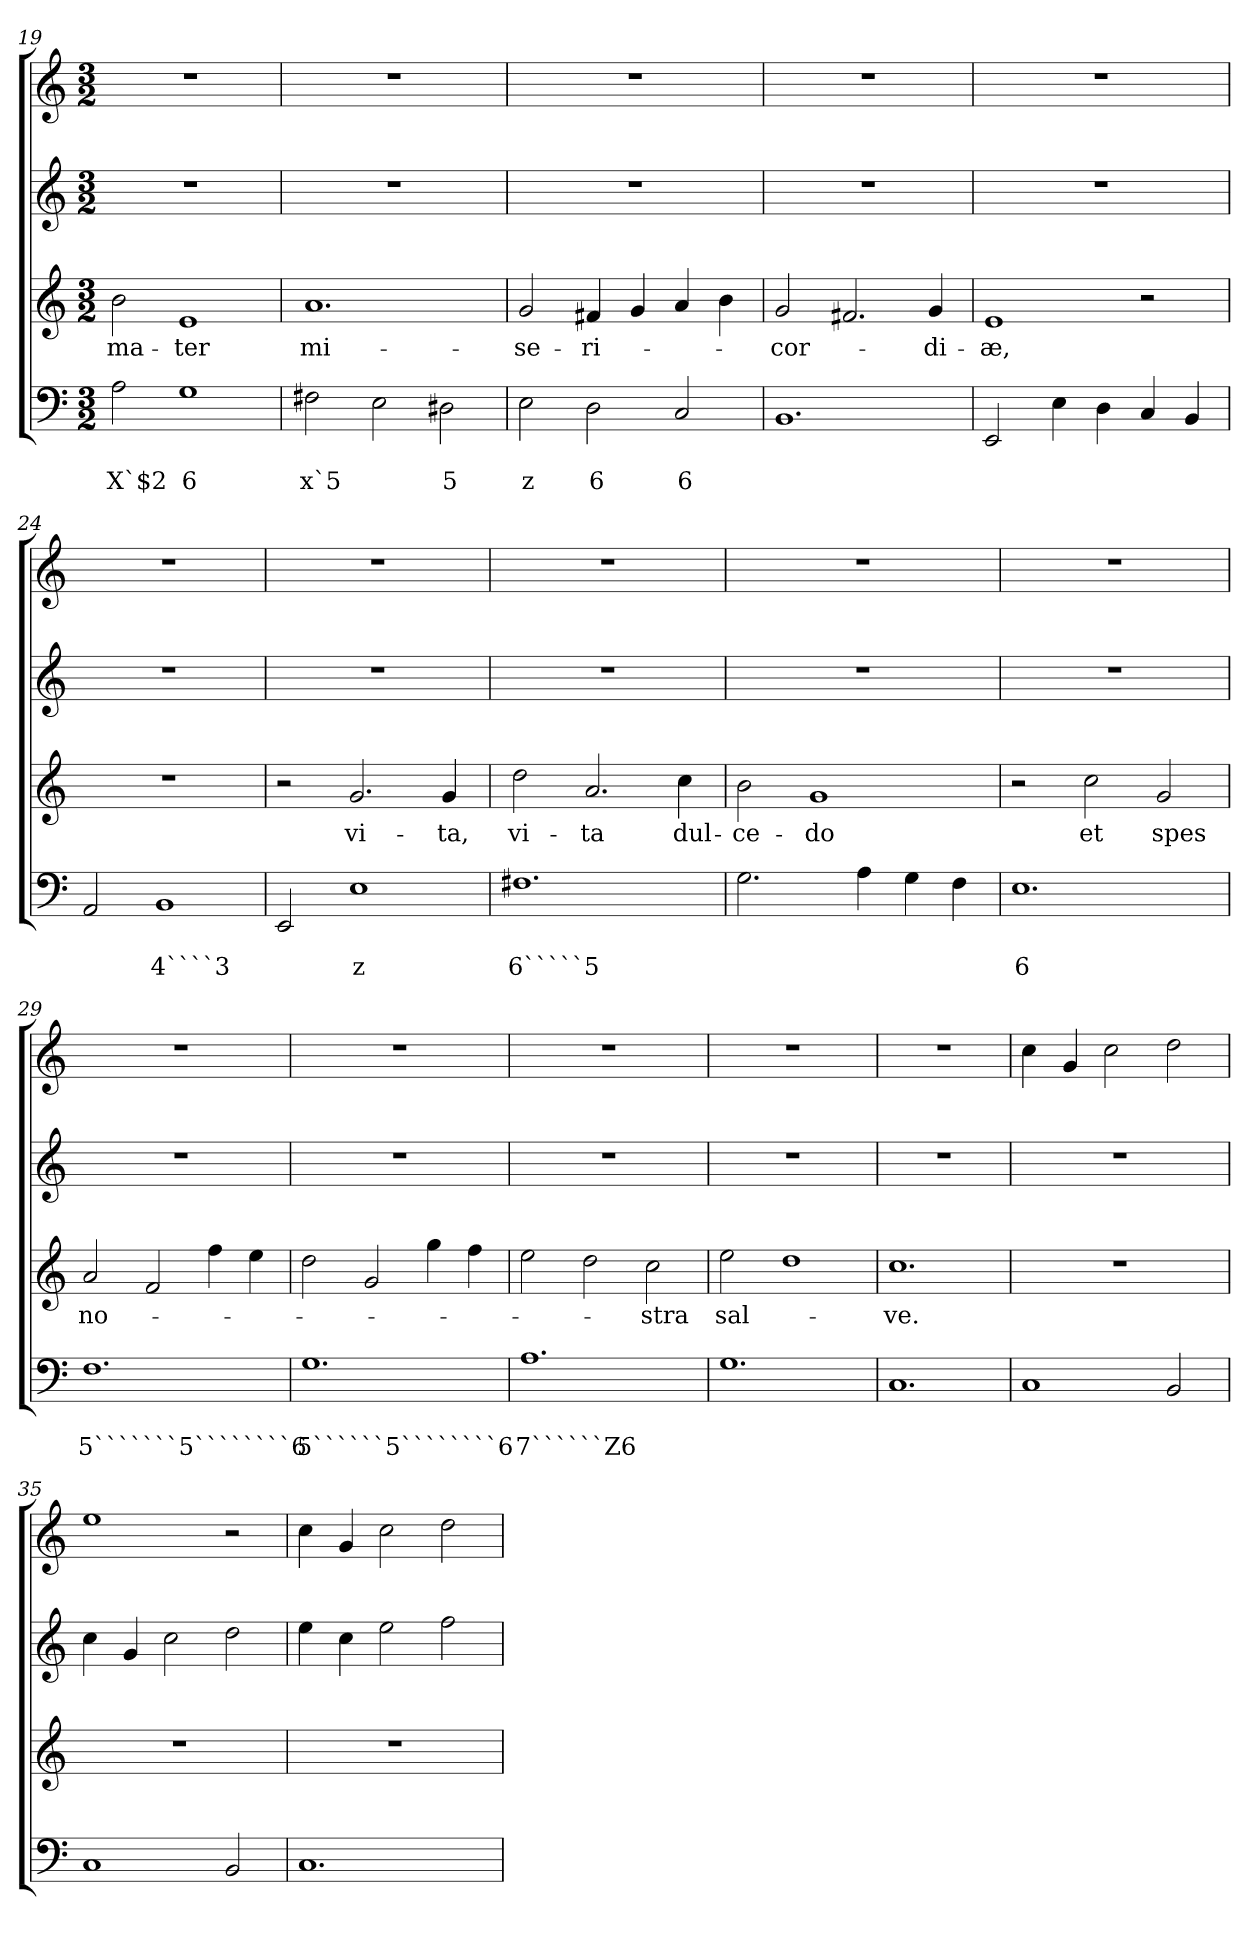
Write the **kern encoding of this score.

**kern	**text	**text	**kern	**text	**kern	**kern
*part4	*part4	*part4	*part3	*part3	*part2	*part1
*staff4	*staff4	*staff4	*staff3	*staff3	*staff2	*staff1
!!LO:PB:g=z
*clefF4	*	*	*clefG2	*	*clefG2	*clefG2
*k[]	*	*	*k[]	*	*k[]	*k[]
*C:	*	*	*C:	*	*C:	*C:
*M3/2	*	*	*M3/2	*	*M3/2	*M3/2
=19	=19	=19	=19	=19	=19	=19
!	!	!LO:LY:b	!	!LO:LY:b	!	!
2A\	.	X`$2	2b\	ma-	1.r	1.r
!	!	!LO:LY:b	!	!LO:LY:b	!	!
1G	.	6	1e	-ter	.	.
=20	=20	=20	=20	=20	=20	=20
!	!	!LO:LY:b	!	!LO:LY:b	!	!
2F#X\	.	x`5	1.a	mi-	1.r	1.r
2E\	.	.	.	.	.	.
!	!	!LO:LY:b	!	!	!	!
2D#X\	.	5	.	.	.	.
=21	=21	=21	=21	=21	=21	=21
!	!	!LO:LY:b	!	!LO:LY:b	!	!
2E\	.	z	2g/	-se-	1.r	1.r
!	!	!LO:LY:b	!	!LO:LY:b	!	!
2D\	.	6	4f#X/	-ri-	.	.
.	.	.	4g/	.	.	.
!	!	!LO:LY:b	!	!	!	!
2C/	.	6	4a/	.	.	.
.	.	.	4b\	.	.	.
=22	=22	=22	=22	=22	=22	=22
!	!	!	!	!LO:LY:b	!	!
1.BB	.	.	2g/	-cor-	1.r	1.r
.	.	.	2.f#X/	.	.	.
!	!	!	!	!LO:LY:b	!	!
.	.	.	4g/	-di-	.	.
=23	=23	=23	=23	=23	=23	=23
!	!	!	!	!LO:LY:b	!	!
2EE/	.	.	1e	-æ,	1.r	1.r
4E\	.	.	.	.	.	.
4D\	.	.	.	.	.	.
4C/	.	.	2r	.	.	.
4BB/	.	.	.	.	.	.
=24	=24	=24	=24	=24	=24	=24
2AA/	.	.	1.r	.	1.r	1.r
!	!	!LO:LY:b	!	!	!	!
1BB	.	4````3	.	.	.	.
!!LO:LB:g=z
=25	=25	=25	=25	=25	=25	=25
2EE/	.	.	2r	.	1.r	1.r
!	!	!LO:LY:b	!	!LO:LY:b	!	!
1E	.	z	2.g/	vi-	.	.
!	!	!	!	!LO:LY:b	!	!
.	.	.	4g/	-ta,	.	.
=26	=26	=26	=26	=26	=26	=26
!	!	!LO:LY:b	!	!LO:LY:b	!	!
1.F#X	.	6`````5	2dd\	vi-	1.r	1.r
!	!	!	!	!LO:LY:b	!	!
.	.	.	2.a/	-ta	.	.
!	!	!	!	!LO:LY:b	!	!
.	.	.	4cc\	dul-	.	.
=27	=27	=27	=27	=27	=27	=27
!	!	!	!	!LO:LY:b	!	!
2.G\	.	.	2b\	-ce-	1.r	1.r
!	!	!	!	!LO:LY:b	!	!
.	.	.	1g	-do	.	.
4A\	.	.	.	.	.	.
4G\	.	.	.	.	.	.
4F\	.	.	.	.	.	.
=28	=28	=28	=28	=28	=28	=28
!	!	!LO:LY:b	!	!	!	!
1.E	.	6	2r	.	1.r	1.r
!	!	!	!	!LO:LY:b	!	!
.	.	.	2cc\	et	.	.
!	!	!	!	!LO:LY:b	!	!
.	.	.	2g/	spes	.	.
=29	=29	=29	=29	=29	=29	=29
!	!	!LO:LY:b	!	!LO:LY:b	!	!
1.F	.	5```````5````````6	2a/	no-	1.r	1.r
.	.	.	2f/	.	.	.
.	.	.	4ff\	.	.	.
.	.	.	4ee\	.	.	.
=30	=30	=30	=30	=30	=30	=30
!	!	!LO:LY:b	!	!	!	!
1.G	.	5``````5````````6	2dd\	.	1.r	1.r
.	.	.	2g/	.	.	.
.	.	.	4gg\	.	.	.
.	.	.	4ff\	.	.	.
!!LO:LB:g=z
=31	=31	=31	=31	=31	=31	=31
!	!	!LO:LY:b	!	!	!	!
1.A	.	7``````Z6	2ee\	.	1.r	1.r
.	.	.	2dd\	.	.	.
!	!	!	!	!LO:LY:b	!	!
.	.	.	2cc\	-stra	.	.
=32	=32	=32	=32	=32	=32	=32
!	!	!	!	!LO:LY:b	!	!
1.G	.	.	2ee\	sal-	1.r	1.r
.	.	.	1dd	.	.	.
=33	=33	=33	=33	=33	=33	=33
!	!	!	!	!LO:LY:b	!	!
1.C	.	.	1.cc	-ve.	1.r	1.r
=34	=34	=34	=34	=34	=34	=34
1C	.	.	1.r	.	1.r	4cc\
.	.	.	.	.	.	4g/
.	.	.	.	.	.	2cc\
2BB/	.	.	.	.	.	2dd\
=35	=35	=35	=35	=35	=35	=35
1C	.	.	1.r	.	4cc\	1ee
.	.	.	.	.	4g/	.
.	.	.	.	.	2cc\	.
2BB/	.	.	.	.	2dd\	2r
=36	=36	=36	=36	=36	=36	=36
1.C	.	.	1.r	.	4ee\	4cc\
.	.	.	.	.	4cc\	4g/
.	.	.	.	.	2ee\	2cc\
.	.	.	.	.	2ff\	2dd\
=	=	=	=	=	=	=
*-	*-	*-	*-	*-	*-	*-
